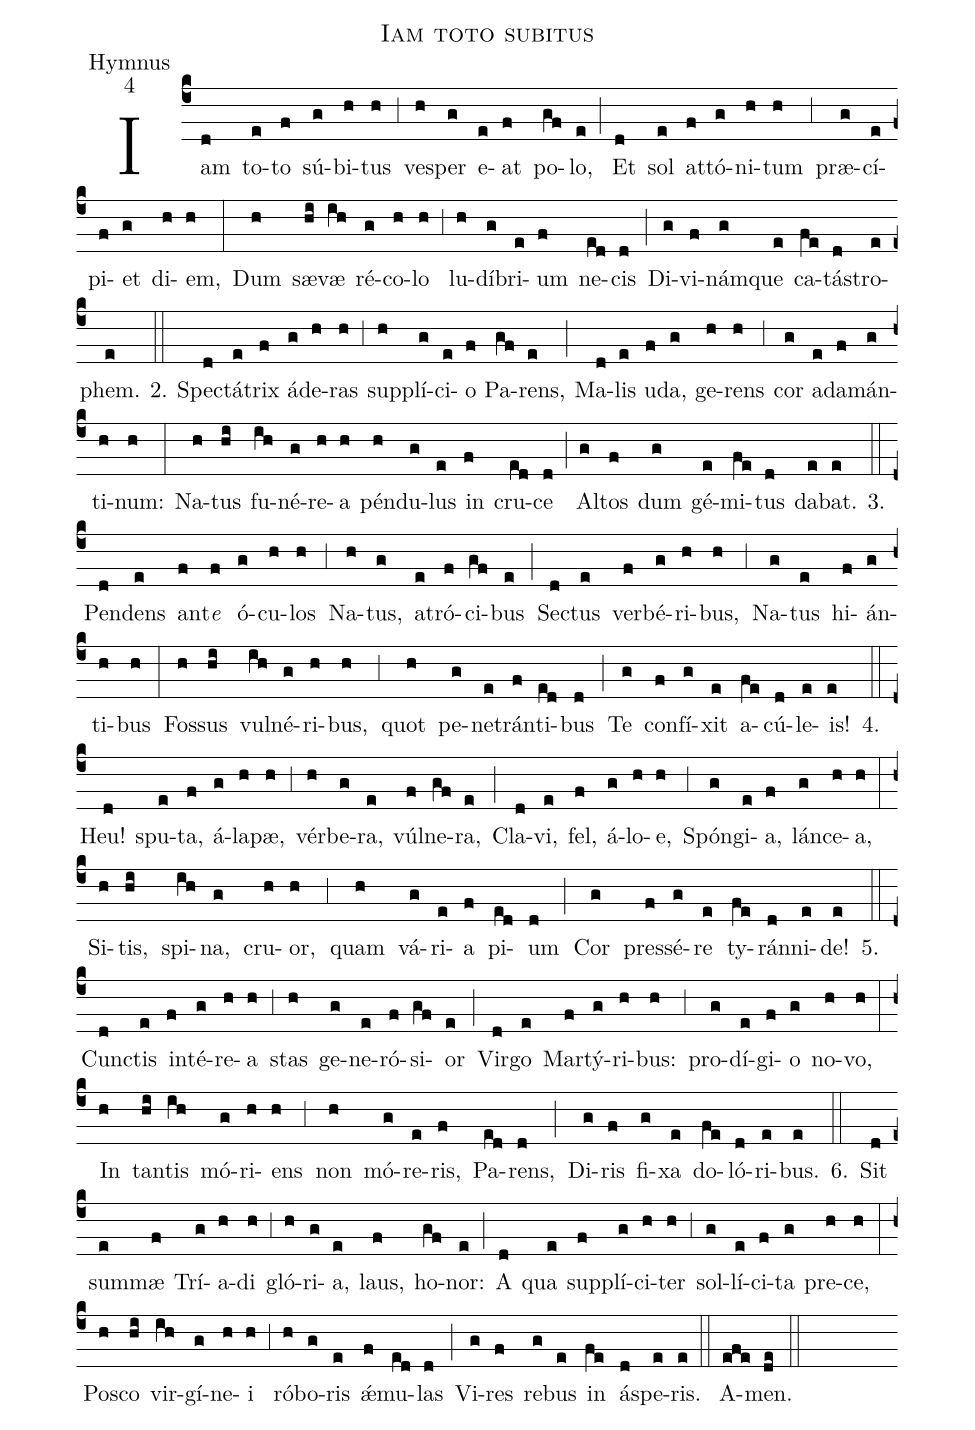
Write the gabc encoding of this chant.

name:Iam toto subitus;
office-part:Hymnus;
mode:4;
%%
(c4) Iam(d) to(e)to(f) sú(g)bi(h)tus(h) (,3) ve(h)sper(g) e(e)at(f) po(gf)lo,(e) (;) Et(d) sol(e) at(f)tó(g)ni(h)tum(h) (,3) præ(g)cí(e)pi(f)et(g) di(h)em,(h) (:)
Dum(h) sæ(hi)væ(ih) ré(g)co(h)lo(h) (,3) lu(h)dí(g)bri(e)um(f) ne(ed)cis(d) (;) Di(g)vi(f)nám(g)que(e) ca(fe)tá(d)stro(e)phem.(e) 2.(::) Spe(d)ctá(e)trix(f) á(g)de(h)ras(h) (,3) sup(h)plí(g)ci(e)o(f) Pa(gf)rens,(e) (;) Ma(d)lis(e) u(f)da,(g) ge(h)rens(h) (,3) cor(g) a(e)da(f)mán(g)ti(h)num:(h) (:)
Na(h)tus(hi) fu(ih)né(g)re(h)a(h) pén(h)du(g)lus(e) in(f) cru(ed)ce(d) (;) Al(g)tos(f) dum(g) gé(e)mi(fe)tus(d) da(e)bat.(e) 3.(::) Pen(d)dens(e) an(f)t<i>e</i>(f) ó(g)cu(h)los(h) (,3) Na(h)tus,(g) a(e)tró(f)ci(gf)bus(e) (;) Se(d)ctus(e) ver(f)bé(g)ri(h)bus,(h) (,3) Na(g)tus(e) hi(f)án(g)ti(h)bus(h) (:)
Fos(h)sus(hi) vul(ih)né(g)ri(h)bus,(h) (,3) quot(h) pe(g)ne(e)trán(f)ti(ed)bus(d) (;) Te(g) con(f)fí(g)xit(e) a(fe)cú(d)le(e)is!(e) 4.(::) Heu!(d) spu(e)ta,(f) á(g)la(h)pæ,(h) (,3) vér(h)be(g)ra,(e) vúl(f)ne(gf)ra,(e) (;) Cla(d)vi,(e) fel,(f) á(g)lo(h)e,(h) (,3) Spón(g)gi(e)a,(f) lán(g)ce(h)a,(h) (:)
Si(h)tis,(hi) spi(ih)na,(g) cru(h)or,(h) (,3) quam(h) vá(g)ri(e)a(f) pi(ed)um(d) (;) Cor(g) pres(f)sé(g)re(e) ty(fe)rán(d)ni(e)de!(e) 5.(::) Cun(d)ctis(e) in(f)té(g)re(h)a(h) (,3) stas(h) ge(g)ne(e)ró(f)si(gf)or(e) (;) Vir(d)go(e) Mar(f)tý(g)ri(h)bus:(h) (,3) pro(g)dí(e)gi(f)o(g) no(h)vo,(h) (:)
In(h) tan(hi)tis(ih) mó(g)ri(h)ens(h) (,3) non(h) mó(g)re(e)ris,(f) Pa(ed)rens,(d) (;) Di(g)ris(f) fi(g)xa(e) do(fe)ló(d)ri(e)bus.(e) 6.(::) Sit(d) sum(e)mæ(f) Trí(g)a(h)di(h) (,3) gló(h)ri(g)a,(e) laus,(f) ho(gf)nor:(e) (;) A(d) qua(e) sup(f)plí(g)ci(h)ter(h) (,3) sol(g)lí(e)ci(f)ta(g) pre(h)ce,(h) (:)
Po(h)sco(hi) vir(ih)gí(g)ne(h)i(h) (,3) ró(h)bo(g)ris(e) {<sp>'ae</sp>}(f)mu(ed)las(d) (;) Vi(g)res(f) re(g)bus(e) in(fe) á(d)spe(e)ris.(e) (::)
A(efe)men.(de) (::)
